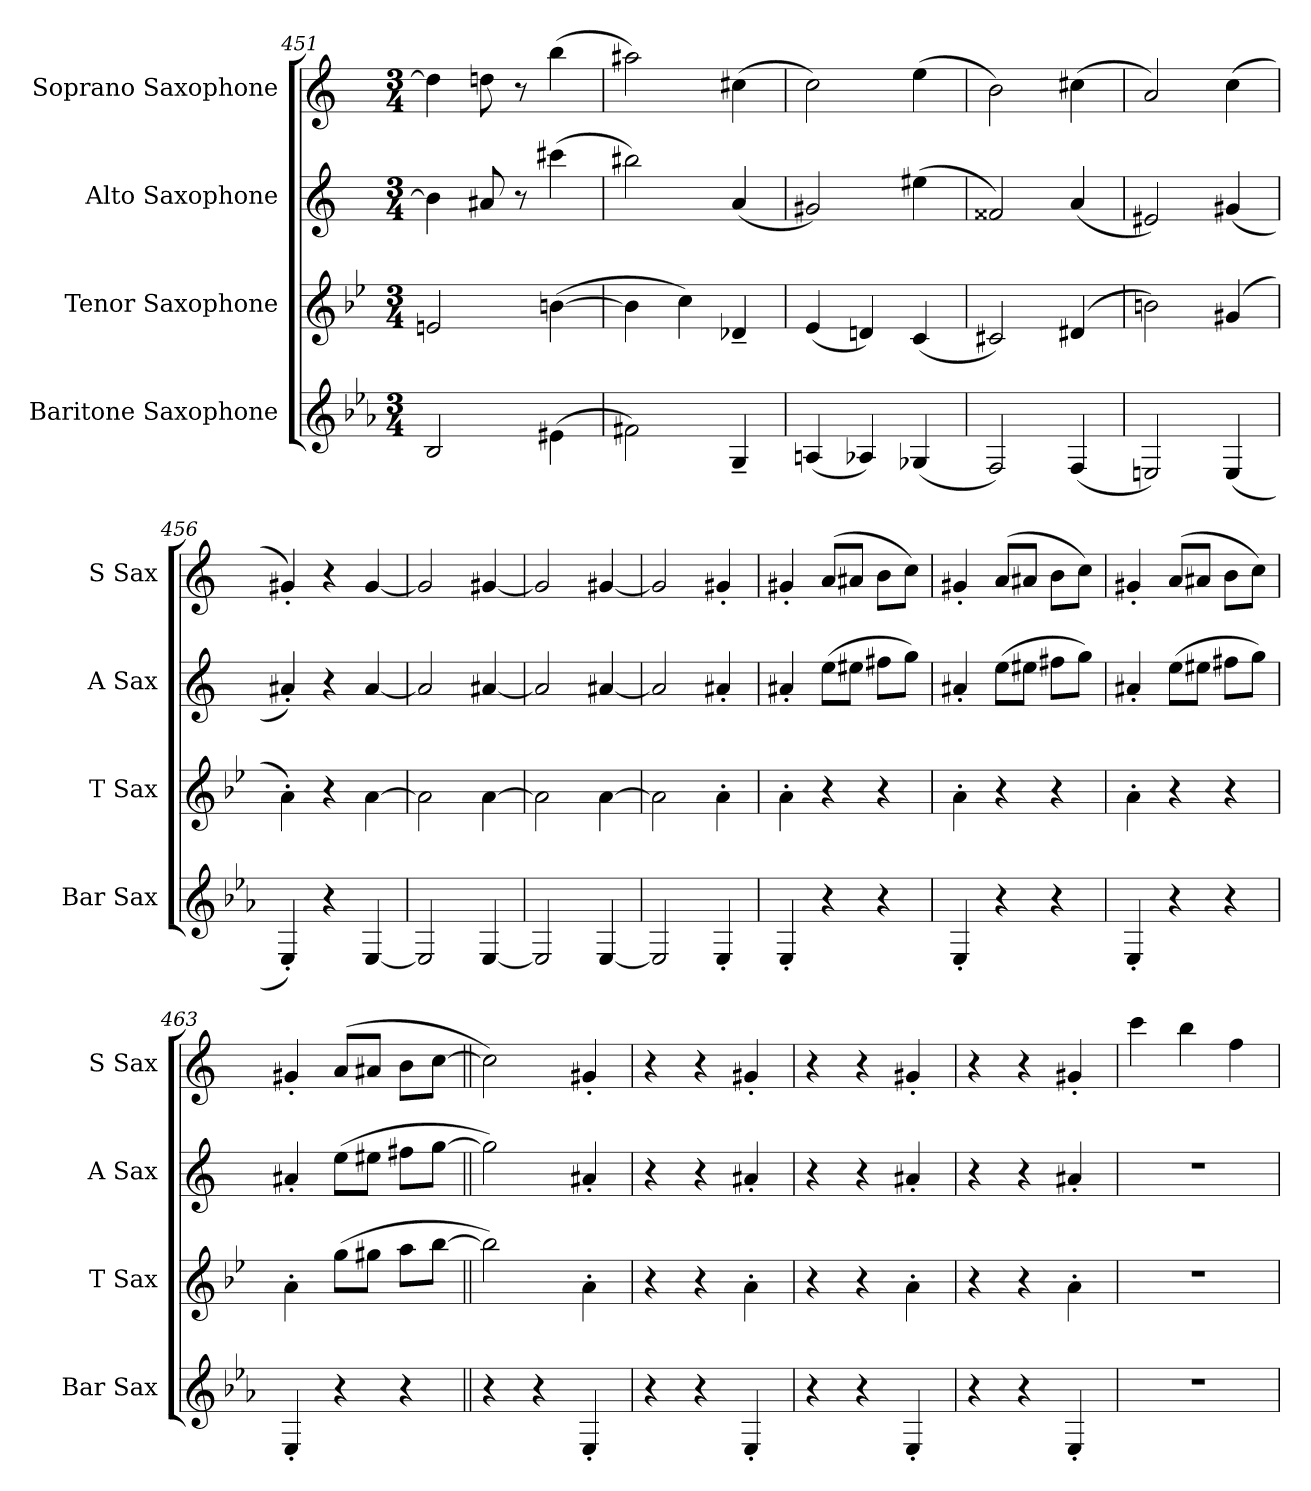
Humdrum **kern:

**kern	**kern	**kern	**kern
*part4	*part3	*part2	*part1
*staff4	*staff3	*staff2	*staff1
*I"Baritone Saxophone	*I"Tenor Saxophone	*I"Alto Saxophone	*I"Soprano Saxophone
*I'Bar Sax	*I'T Sax	*I'A Sax	*I'S Sax
!!LO:LB:g=z
*clefG2	*clefG2	*clefG2	*clefG2
*ITrd12c21	*ITrd8c14	*ITrd5c9	*ITrd1c2
*k[b-e-a-]	*k[b-e-]	*k[b-e-a-]	*k[b-e-]
*M3/4	*M3/4	*M3/4	*M3/4
=451	=451	=451	=451
2BB-/	2En/	4d\]	4cc#\]
.	.	8c#X/	8ccn\
.	.	8r	8r
(4E#X\	(>[4Bn\	(4een\	(4aa\
=452	=452	=452	=452
2F#X\)	4B\]	2dd#X\)	2gg#X\)
.	4c\)	.	.
4GG~/	4D-X~/	(4c/	(4bn\
=453	=453	=453	=453
(4AAn/	(4E-/	2Bn/)	2b-\)
4AA-X/)	4Dn/)	.	.
(4GG-X/	(4C/	(4g#X\	(4dd\
=454	=454	=454	=454
2FF/)	2C#X/)	2A#X/)	2a\)
(4FF/	(4D#X/	(4c/	(4bn\
=455	=455	=455	=455
2EEn/)	2Bn\)	2G#X/)	2g/)
(4EE/	(4G#X/	(4Bn/	(4b-\
=456	=456	=456	=456
4EE-'/)	4A'\)	4c#X'/)	4f#X'/)
4r	4r	4r	4r
[4EE-/	[4A\	[4c#/	[4f#/
=457	=457	=457	=457
2EE-/]	2A\]	2c#/]	2f#/]
[4EE-/	[4A\	[4c#X/	[4f#X/
=458	=458	=458	=458
2EE-/]	2A\]	2c#/]	2f#/]
[4EE-/	[4A\	[4c#X/	[4f#X/
=459	=459	=459	=459
2EE-/]	2A\]	2c#/]	2f#/]
4EE-'/	4A'\	4c#X'/	4f#X'/
!!LO:PB:g=z
=460	=460	=460	=460
4EE-'/	4A'\	4c#X'/	4f#X'/
4r	4r	(8g\L	(8g/L
.	.	8g#X\J	8g#X/J
4r	4r	8an\L	8a\L
.	.	8b-\J)	8b-\J)
=461	=461	=461	=461
4EE-'/	4A'\	4c#X'/	4f#X'/
4r	4r	(8g\L	(8g/L
.	.	8g#X\J	8g#X/J
4r	4r	8an\L	8a\L
.	.	8b-\J)	8b-\J)
=462	=462	=462	=462
4EE-'/	4A'\	4c#X'/	4f#X'/
4r	4r	(8g\L	(8g/L
.	.	8g#X\J	8g#X/J
4r	4r	8an\L	8a\L
.	.	8b-\J)	8b-\J)
=463	=463	=463	=463
4EE-'/	4A'\	4c#X'/	4f#X'/
4r	(8g\L	(8g\L	(8g/L
.	8g#X\J	8g#X\J	8g#X/J
4r	8a\L	8an\L	8a\L
.	[8b-\J	[8b-\J	[8b-\J
=464||	=464||	=464||	=464||
4r	2b-\])	2b-\])	2b-\])
4r	.	.	.
4EE-'/	4A'\	4c#X'/	4f#X'/
=465	=465	=465	=465
4r	4r	4r	4r
4r	4r	4r	4r
4EE-'/	4A'\	4c#X'/	4f#X'/
=466	=466	=466	=466
4r	4r	4r	4r
4r	4r	4r	4r
4EE-'/	4A'\	4c#X'/	4f#X'/
!!LO:LB:g=z
=467	=467	=467	=467
4r	4r	4r	4r
4r	4r	4r	4r
4EE-'/	4A'\	4c#X'/	4f#X'/
=468	=468	=468	=468
2.r	2.r	2.r	4bb-\
.	.	.	4aa\
.	.	.	4ee-\
=	=	=	=
*-	*-	*-	*-
